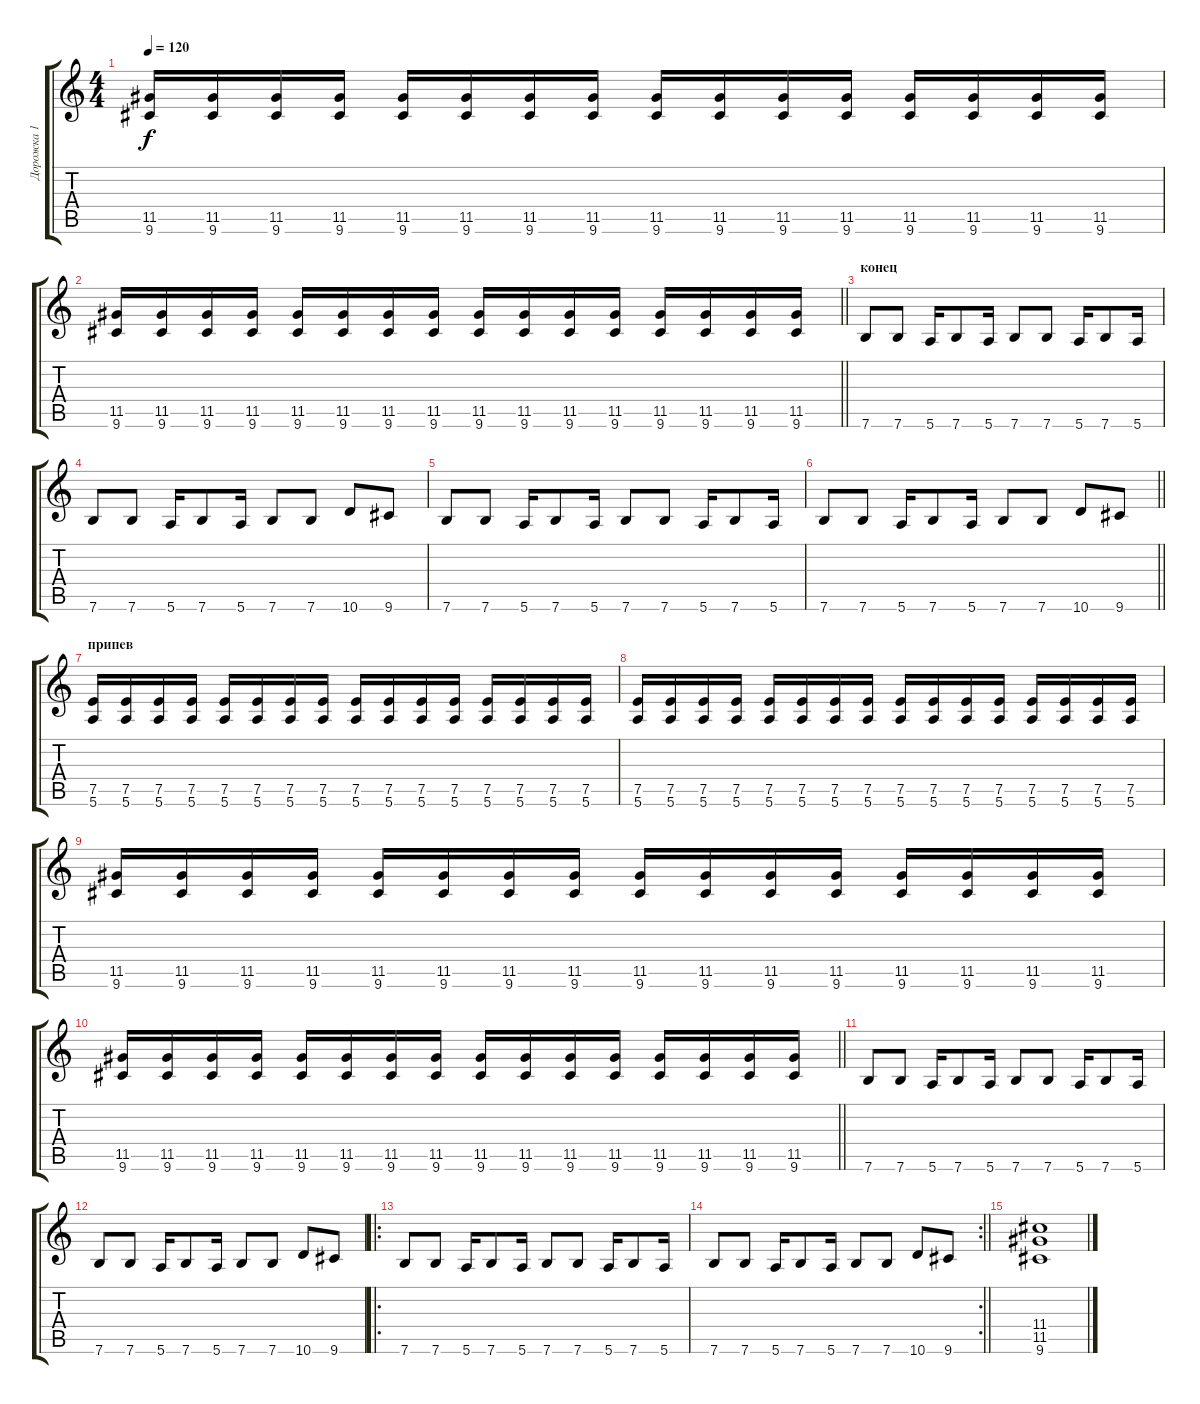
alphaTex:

\track ("Дорожка 1" "Дорожка 1") {instrument distortionguitar}
\staff {score tabs}
\tuning (E4 B3 G3 D3 A2 E2) {hide}
\ts (4 4)
\tempo 120
\clef g2
\ks c
(11.5 9.6).16{dy f} (11.5 9.6).16 (11.5 9.6).16 (11.5 9.6).16 (11.5 9.6).16 (11.5 9.6).16 (11.5 9.6).16 (11.5 9.6).16 (11.5 9.6).16 (11.5 9.6).16 (11.5 9.6).16 (11.5 9.6).16 (11.5 9.6).16 (11.5 9.6).16 (11.5 9.6).16 (11.5 9.6).16 |
\barLineRight lightlight
(11.5 9.6).16 (11.5 9.6).16 (11.5 9.6).16 (11.5 9.6).16 (11.5 9.6).16 (11.5 9.6).16 (11.5 9.6).16 (11.5 9.6).16 (11.5 9.6).16 (11.5 9.6).16 (11.5 9.6).16 (11.5 9.6).16 (11.5 9.6).16 (11.5 9.6).16 (11.5 9.6).16 (11.5 9.6).16 |
\section ("" "конец")
7.6.8 7.6.8 5.6.16 7.6.8 5.6.16 7.6.8 7.6.8 5.6.16 7.6.8 5.6.16 |
7.6.8 7.6.8 5.6.16 7.6.8 5.6.16 7.6.8 7.6.8 10.6.8 9.6.8 |
7.6.8 7.6.8 5.6.16 7.6.8 5.6.16 7.6.8 7.6.8 5.6.16 7.6.8 5.6.16 |
\barLineRight lightlight
7.6.8 7.6.8 5.6.16 7.6.8 5.6.16 7.6.8 7.6.8 10.6.8 9.6.8 |
\section ("" "припев")
(7.5 5.6).16 (7.5 5.6).16 (7.5 5.6).16 (7.5 5.6).16 (7.5 5.6).16 (7.5 5.6).16 (7.5 5.6).16 (7.5 5.6).16 (7.5 5.6).16 (7.5 5.6).16 (7.5 5.6).16 (7.5 5.6).16 (7.5 5.6).16 (7.5 5.6).16 (7.5 5.6).16 (7.5 5.6).16 |
(7.5 5.6).16 (7.5 5.6).16 (7.5 5.6).16 (7.5 5.6).16 (7.5 5.6).16 (7.5 5.6).16 (7.5 5.6).16 (7.5 5.6).16 (7.5 5.6).16 (7.5 5.6).16 (7.5 5.6).16 (7.5 5.6).16 (7.5 5.6).16 (7.5 5.6).16 (7.5 5.6).16 (7.5 5.6).16 |
(11.5 9.6).16 (11.5 9.6).16 (11.5 9.6).16 (11.5 9.6).16 (11.5 9.6).16 (11.5 9.6).16 (11.5 9.6).16 (11.5 9.6).16 (11.5 9.6).16 (11.5 9.6).16 (11.5 9.6).16 (11.5 9.6).16 (11.5 9.6).16 (11.5 9.6).16 (11.5 9.6).16 (11.5 9.6).16 |
\barLineRight lightlight
(11.5 9.6).16 (11.5 9.6).16 (11.5 9.6).16 (11.5 9.6).16 (11.5 9.6).16 (11.5 9.6).16 (11.5 9.6).16 (11.5 9.6).16 (11.5 9.6).16 (11.5 9.6).16 (11.5 9.6).16 (11.5 9.6).16 (11.5 9.6).16 (11.5 9.6).16 (11.5 9.6).16 (11.5 9.6).16 |
7.6.8 7.6.8 5.6.16 7.6.8 5.6.16 7.6.8 7.6.8 5.6.16 7.6.8 5.6.16 |
7.6.8 7.6.8 5.6.16 7.6.8 5.6.16 7.6.8 7.6.8 10.6.8 9.6.8 |
\ro
7.6.8 7.6.8 5.6.16 7.6.8 5.6.16 7.6.8 7.6.8 5.6.16 7.6.8 5.6.16 |
\rc 2
\barLineRight lightlight
7.6.8 7.6.8 5.6.16 7.6.8 5.6.16 7.6.8 7.6.8 10.6.8 9.6.8 |
(11.4 11.5 9.6).1
